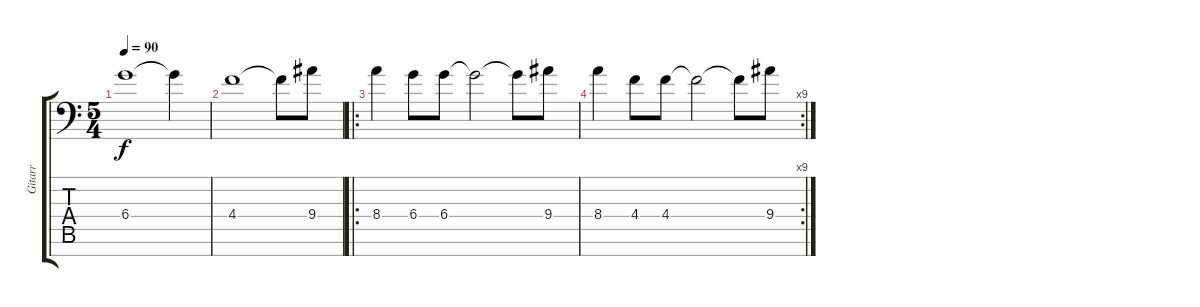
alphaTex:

\track ("Gitarr" "Gitarr") {instrument distortionguitar}
\staff {score tabs}
\tuning (Eb4 Bb3 Gb3 Db3 Ab2 Eb2 Bb1) {hide}
\ts (5 4)
\tempo 90
\clef f4
\ks c
6.4.1{dy f} 6.4{t}.4 |
4.4.1 4.4{t}.8 9.4.8 |
\ro
8.4.4 6.4.8 6.4.8 6.4{t}.2 6.4{t}.8 9.4.8 |
\rc 9
8.4.4 4.4.8 4.4.8 4.4{t}.2 4.4{t}.8 9.4.8
